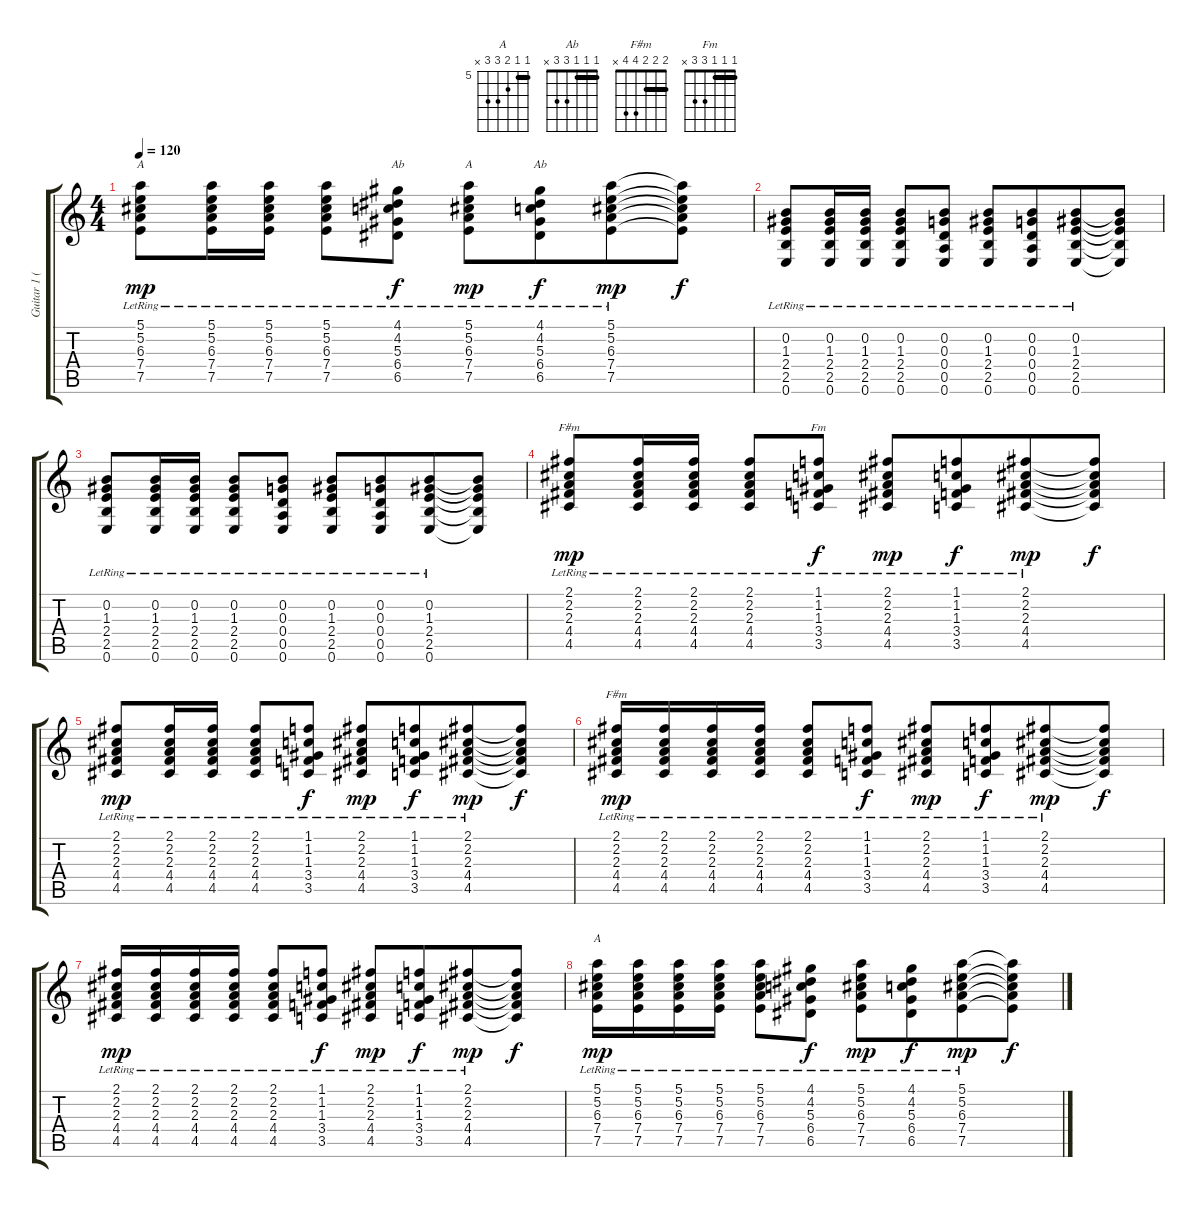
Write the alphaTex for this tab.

\track ("Guitar 1 (Rhythm)" "Guitar 1 (") {instrument acousticguitarsteel}
\staff {score tabs}
\tuning (E4 B3 G3 D3 A2 E2) {hide}
\chord ("A" 0 1 2 2 0 x)
\chord ("Ab" x 0 1 1 2 4)
\chord ("A" 2 2 2 4 4 2) {barre 2}
\chord ("Ab" 1 1 1 3 3 x) {barre 1}
\chord ("F#m" 2 2 2 4 4 2) {barre 2}
\chord ("Fm" 1 1 1 3 3 x) {barre 1}
\chord ("F#m" 2 2 2 4 4 x) {barre 2}
\chord ("A" 5 5 6 7 7 x) {firstfret 5 barre 5}
\ts (4 4)
\tempo 120
\clef g2
\ks c
(5.1{lr} 5.2{lr} 6.3{lr} 7.4{lr} 7.5{lr}).8{ch "A" dy mp} (5.1{lr} 5.2{lr} 6.3{lr} 7.4{lr} 7.5{lr}).16 (5.1{lr} 5.2{lr} 6.3{lr} 7.4{lr} 7.5{lr}).16 (5.1{lr} 5.2{lr} 6.3{lr} 7.4{lr} 7.5{lr}).8 (4.1{lr} 4.2{lr} 5.3{lr} 6.4{lr} 6.5{lr}).8{ch "Ab" dy f} (5.1{lr} 5.2{lr} 6.3{lr} 7.4{lr} 7.5{lr}).8{ch "A" dy mp} (4.1{lr} 4.2{lr} 5.3{lr} 6.4{lr} 6.5{lr}).8{ch "Ab" dy f beam merge} (5.1{lr} 5.2{lr} 6.3{lr} 7.4{lr} 7.5{lr}).8{dy mp} (5.1{t} 5.2{t} 6.3{t} 7.4{t} 7.5{t}).8{dy f} |
(0.2{lr} 1.3{lr} 2.4{lr} 2.5{lr} 0.6{lr}).8 (0.2{lr} 1.3{lr} 2.4{lr} 2.5{lr} 0.6{lr}).16 (0.2{lr} 1.3{lr} 2.4{lr} 2.5{lr} 0.6{lr}).16 (0.2{lr} 1.3{lr} 2.4{lr} 2.5{lr} 0.6{lr}).8 (0.2{lr} 0.3{lr} 0.4{lr} 0.5{lr} 0.6{lr}).8 (0.2{lr} 1.3{lr} 2.4{lr} 2.5{lr} 0.6{lr}).8 (0.2{lr} 0.3{lr} 0.4{lr} 0.5{lr} 0.6{lr}).8{beam merge} (0.2{lr} 1.3{lr} 2.4{lr} 2.5{lr} 0.6{lr}).8 (0.2{t} 1.3{t} 2.4{t} 2.5{t} 0.6{t}).8 |
(0.2{lr} 1.3{lr} 2.4{lr} 2.5{lr} 0.6{lr}).8 (0.2{lr} 1.3{lr} 2.4{lr} 2.5{lr} 0.6{lr}).16 (0.2{lr} 1.3{lr} 2.4{lr} 2.5{lr} 0.6{lr}).16 (0.2{lr} 1.3{lr} 2.4{lr} 2.5{lr} 0.6{lr}).8 (0.2{lr} 0.3{lr} 0.4{lr} 0.5{lr} 0.6{lr}).8 (0.2{lr} 1.3{lr} 2.4{lr} 2.5{lr} 0.6{lr}).8 (0.2{lr} 0.3{lr} 0.4{lr} 0.5{lr} 0.6{lr}).8{beam merge} (0.2{lr} 1.3{lr} 2.4{lr} 2.5{lr} 0.6{lr}).8 (0.2{t} 1.3{t} 2.4{t} 2.5{t} 0.6{t}).8 |
(2.1{lr} 2.2{lr} 2.3{lr} 4.4{lr} 4.5{lr}).8{ch "F#m" dy mp} (2.1{lr} 2.2{lr} 2.3{lr} 4.4{lr} 4.5{lr}).16 (2.1{lr} 2.2{lr} 2.3{lr} 4.4{lr} 4.5{lr}).16 (2.1{lr} 2.2{lr} 2.3{lr} 4.4{lr} 4.5{lr}).8 (1.1{lr} 1.2{lr} 1.3{lr} 3.4{lr} 3.5{lr}).8{ch "Fm" dy f} (2.1{lr} 2.2{lr} 2.3{lr} 4.4{lr} 4.5{lr}).8{dy mp} (1.1{lr} 1.2{lr} 1.3{lr} 3.4{lr} 3.5{lr}).8{dy f beam merge} (2.1{lr} 2.2{lr} 2.3{lr} 4.4{lr} 4.5{lr}).8{dy mp} (2.1{t} 2.2{t} 2.3{t} 4.4{t} 4.5{t}).8{dy f} |
(2.1{lr} 2.2{lr} 2.3{lr} 4.4{lr} 4.5{lr}).8{dy mp} (2.1{lr} 2.2{lr} 2.3{lr} 4.4{lr} 4.5{lr}).16 (2.1{lr} 2.2{lr} 2.3{lr} 4.4{lr} 4.5{lr}).16 (2.1{lr} 2.2{lr} 2.3{lr} 4.4{lr} 4.5{lr}).8 (1.1{lr} 1.2{lr} 1.3{lr} 3.4{lr} 3.5{lr}).8{dy f} (2.1{lr} 2.2{lr} 2.3{lr} 4.4{lr} 4.5{lr}).8{dy mp} (1.1{lr} 1.2{lr} 1.3{lr} 3.4{lr} 3.5{lr}).8{dy f beam merge} (2.1{lr} 2.2{lr} 2.3{lr} 4.4{lr} 4.5{lr}).8{dy mp} (2.1{t} 2.2{t} 2.3{t} 4.4{t} 4.5{t}).8{dy f} |
(2.1{lr} 2.2{lr} 2.3{lr} 4.4{lr} 4.5{lr}).16{ch "F#m" dy mp} (2.1{lr} 2.2{lr} 2.3{lr} 4.4{lr} 4.5{lr}).16 (2.1{lr} 2.2{lr} 2.3{lr} 4.4{lr} 4.5{lr}).16 (2.1{lr} 2.2{lr} 2.3{lr} 4.4{lr} 4.5{lr}).16 (2.1{lr} 2.2{lr} 2.3{lr} 4.4{lr} 4.5{lr}).8 (1.1{lr} 1.2{lr} 1.3{lr} 3.4{lr} 3.5{lr}).8{dy f} (2.1{lr} 2.2{lr} 2.3{lr} 4.4{lr} 4.5{lr}).8{dy mp} (1.1{lr} 1.2{lr} 1.3{lr} 3.4{lr} 3.5{lr}).8{dy f beam merge} (2.1{lr} 2.2{lr} 2.3{lr} 4.4{lr} 4.5{lr}).8{dy mp} (2.1{t} 2.2{t} 2.3{t} 4.4{t} 4.5{t}).8{dy f} |
(2.1{lr} 2.2{lr} 2.3{lr} 4.4{lr} 4.5{lr}).16{dy mp} (2.1{lr} 2.2{lr} 2.3{lr} 4.4{lr} 4.5{lr}).16 (2.1{lr} 2.2{lr} 2.3{lr} 4.4{lr} 4.5{lr}).16 (2.1{lr} 2.2{lr} 2.3{lr} 4.4{lr} 4.5{lr}).16 (2.1{lr} 2.2{lr} 2.3{lr} 4.4{lr} 4.5{lr}).8 (1.1{lr} 1.2{lr} 1.3{lr} 3.4{lr} 3.5{lr}).8{dy f} (2.1{lr} 2.2{lr} 2.3{lr} 4.4{lr} 4.5{lr}).8{dy mp} (1.1{lr} 1.2{lr} 1.3{lr} 3.4{lr} 3.5{lr}).8{dy f beam merge} (2.1{lr} 2.2{lr} 2.3{lr} 4.4{lr} 4.5{lr}).8{dy mp} (2.1{t} 2.2{t} 2.3{t} 4.4{t} 4.5{t}).8{dy f} |
(5.1{lr} 5.2{lr} 6.3{lr} 7.4{lr} 7.5{lr}).16{ch "A" dy mp} (5.1{lr} 5.2{lr} 6.3{lr} 7.4{lr} 7.5{lr}).16 (5.1{lr} 5.2{lr} 6.3{lr} 7.4{lr} 7.5{lr}).16 (5.1{lr} 5.2{lr} 6.3{lr} 7.4{lr} 7.5{lr}).16 (5.1{lr} 5.2{lr} 6.3{lr} 7.4{lr} 7.5{lr}).8 (4.1{lr} 4.2{lr} 5.3{lr} 6.4{lr} 6.5{lr}).8{dy f} (5.1{lr} 5.2{lr} 6.3{lr} 7.4{lr} 7.5{lr}).8{dy mp} (4.1{lr} 4.2{lr} 5.3{lr} 6.4{lr} 6.5{lr}).8{dy f beam merge} (5.1{lr} 5.2{lr} 6.3{lr} 7.4{lr} 7.5{lr}).8{dy mp} (5.1{t} 5.2{t} 6.3{t} 7.4{t} 7.5{t}).8{dy f}
